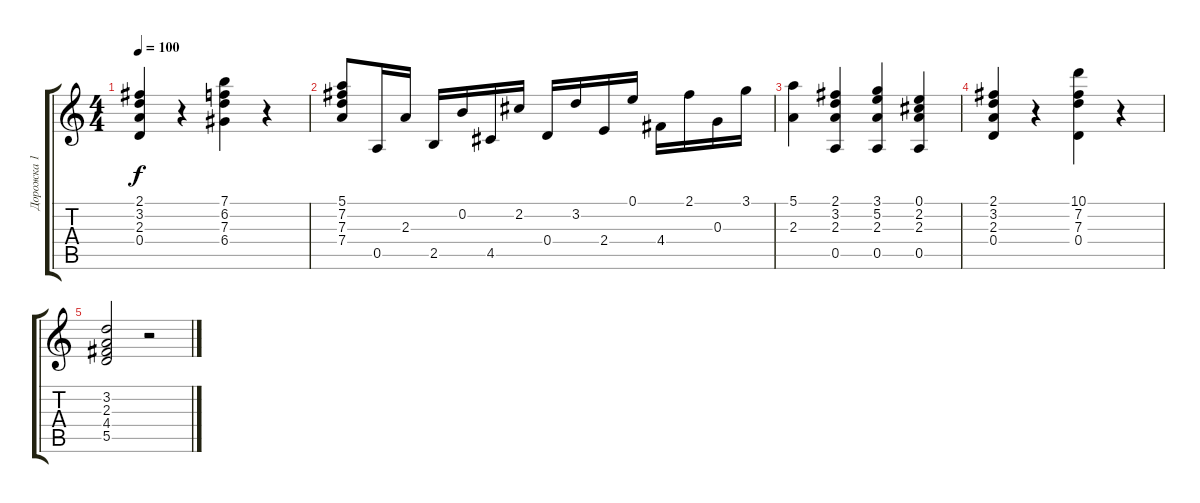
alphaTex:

\track ("Дорожка 1" "Дорожка 1") {instrument acousticguitarnylon}
\staff {score tabs}
\tuning (E4 B3 G3 D3 A2 E2) {hide}
\ts (4 4)
\tempo 100
\clef g2
\ks c
(2.1 3.2 2.3 0.4).4{dy f} r.4 (7.1 6.2 7.3 6.4).4 r.4 |
(5.1 7.2 7.3 7.4).8 0.5.16 2.3.16 2.5.16 0.2.16 4.5.16 2.2.16 0.4.16 3.2.16 2.4.16 0.1.16 4.4.16 2.1.16 0.3.16 3.1.16 |
(5.1 2.3).4 (2.1 3.2 2.3 0.5).4 (3.1 5.2 2.3 0.5).4 (0.1 2.2 2.3 0.5).4 |
(2.1 3.2 2.3 0.4).4 r.4 (10.1 7.2 7.3 0.4).4 r.4 |
(3.2 2.3 4.4 5.5).2 r.2
